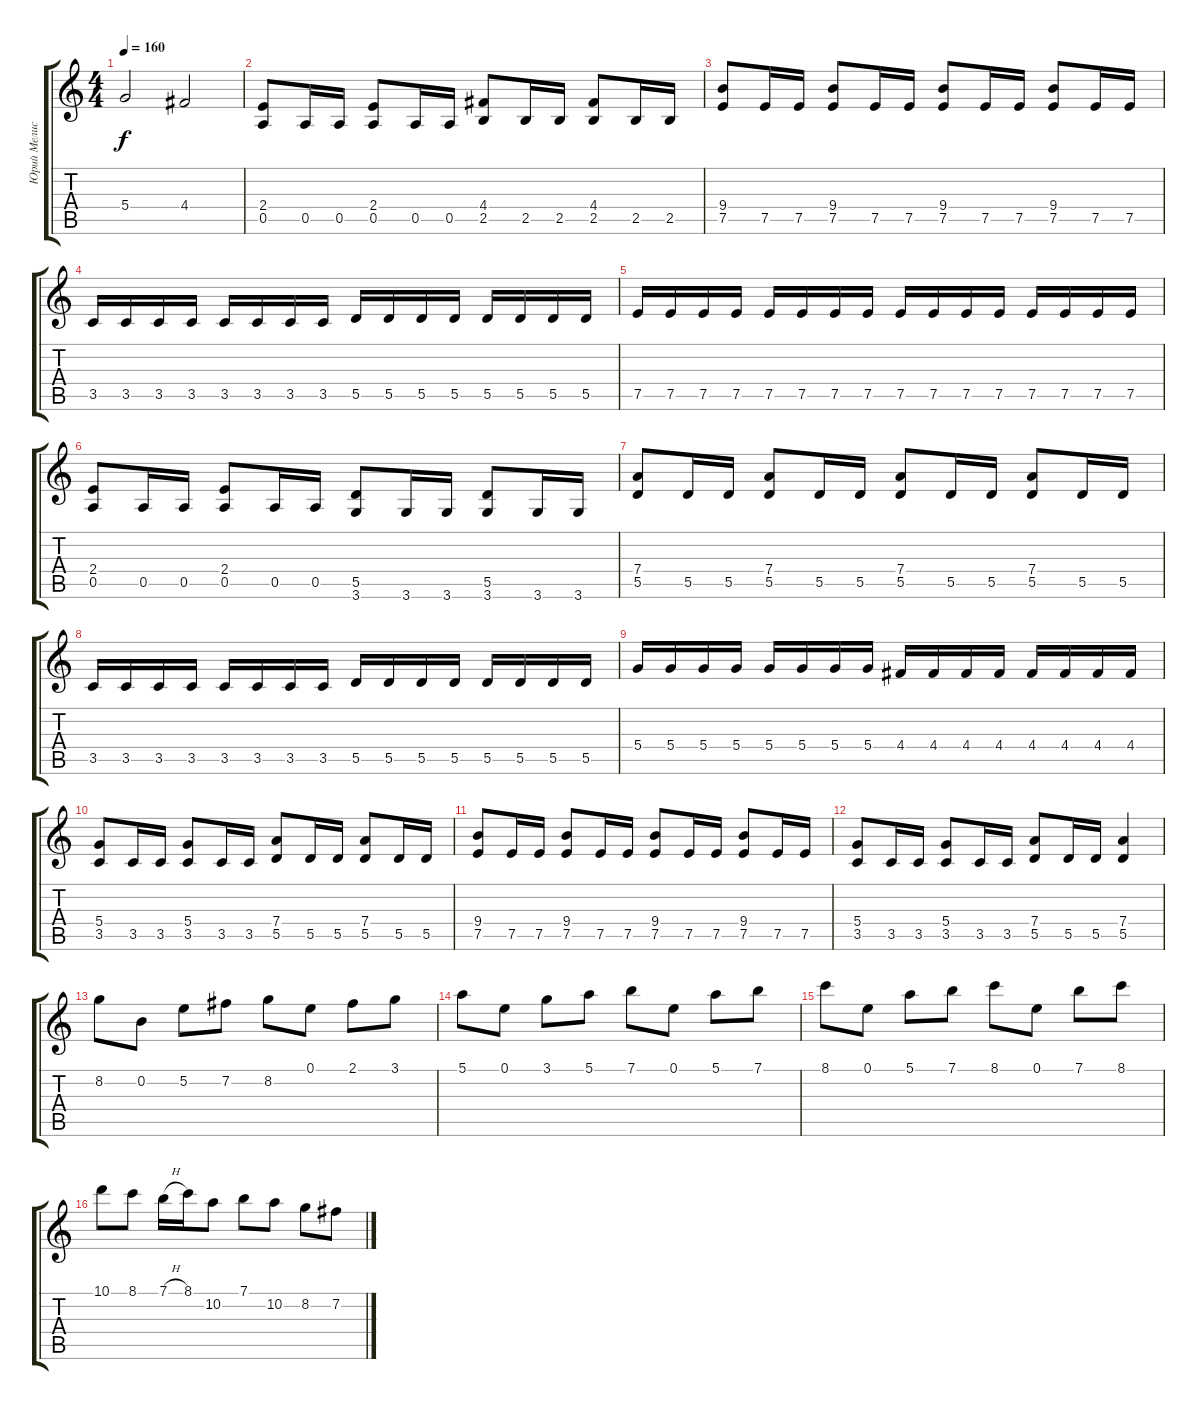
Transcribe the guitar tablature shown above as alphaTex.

\track ("Юрий Мелисов" "Юрий Мелис") {instrument distortionguitar}
\staff {score tabs}
\tuning (E4 B3 G3 D3 A2 E2) {hide}
\ts (4 4)
\tempo 160
\clef g2
\ks c
5.4.2{dy f} 4.4.2 |
(2.4 0.5).8 0.5.16 0.5.16 (2.4 0.5).8 0.5.16 0.5.16 (4.4 2.5).8 2.5.16 2.5.16 (4.4 2.5).8 2.5.16 2.5.16 |
(9.4 7.5).8 7.5.16 7.5.16 (9.4 7.5).8 7.5.16 7.5.16 (9.4 7.5).8 7.5.16 7.5.16 (9.4 7.5).8 7.5.16 7.5.16 |
3.5.16 3.5.16 3.5.16 3.5.16 3.5.16 3.5.16 3.5.16 3.5.16 5.5.16 5.5.16 5.5.16 5.5.16 5.5.16 5.5.16 5.5.16 5.5.16 |
7.5.16 7.5.16 7.5.16 7.5.16 7.5.16 7.5.16 7.5.16 7.5.16 7.5.16 7.5.16 7.5.16 7.5.16 7.5.16 7.5.16 7.5.16 7.5.16 |
(2.4 0.5).8 0.5.16 0.5.16 (2.4 0.5).8 0.5.16 0.5.16 (5.5 3.6).8 3.6.16 3.6.16 (5.5 3.6).8 3.6.16 3.6.16 |
(7.4 5.5).8 5.5.16 5.5.16 (7.4 5.5).8 5.5.16 5.5.16 (7.4 5.5).8 5.5.16 5.5.16 (7.4 5.5).8 5.5.16 5.5.16 |
3.5.16 3.5.16 3.5.16 3.5.16 3.5.16 3.5.16 3.5.16 3.5.16 5.5.16 5.5.16 5.5.16 5.5.16 5.5.16 5.5.16 5.5.16 5.5.16 |
5.4.16 5.4.16 5.4.16 5.4.16 5.4.16 5.4.16 5.4.16 5.4.16 4.4.16 4.4.16 4.4.16 4.4.16 4.4.16 4.4.16 4.4.16 4.4.16 |
(5.4 3.5).8 3.5.16 3.5.16 (5.4 3.5).8 3.5.16 3.5.16 (7.4 5.5).8 5.5.16 5.5.16 (7.4 5.5).8 5.5.16 5.5.16 |
(9.4 7.5).8 7.5.16 7.5.16 (9.4 7.5).8 7.5.16 7.5.16 (9.4 7.5).8 7.5.16 7.5.16 (9.4 7.5).8 7.5.16 7.5.16 |
(5.4 3.5).8 3.5.16 3.5.16 (5.4 3.5).8 3.5.16 3.5.16 (7.4 5.5).8 5.5.16 5.5.16 (7.4 5.5).4 |
8.2.8 0.2.8 5.2.8 7.2.8 8.2.8 0.1.8 2.1.8 3.1.8 |
5.1.8 0.1.8 3.1.8 5.1.8 7.1.8 0.1.8 5.1.8 7.1.8 |
8.1.8 0.1.8 5.1.8 7.1.8 8.1.8 0.1.8 7.1.8 8.1.8 |
10.1.8 8.1.8 7.1{h}.16 8.1.16 10.2.8 7.1.8 10.2.8 8.2.8 7.2.8
